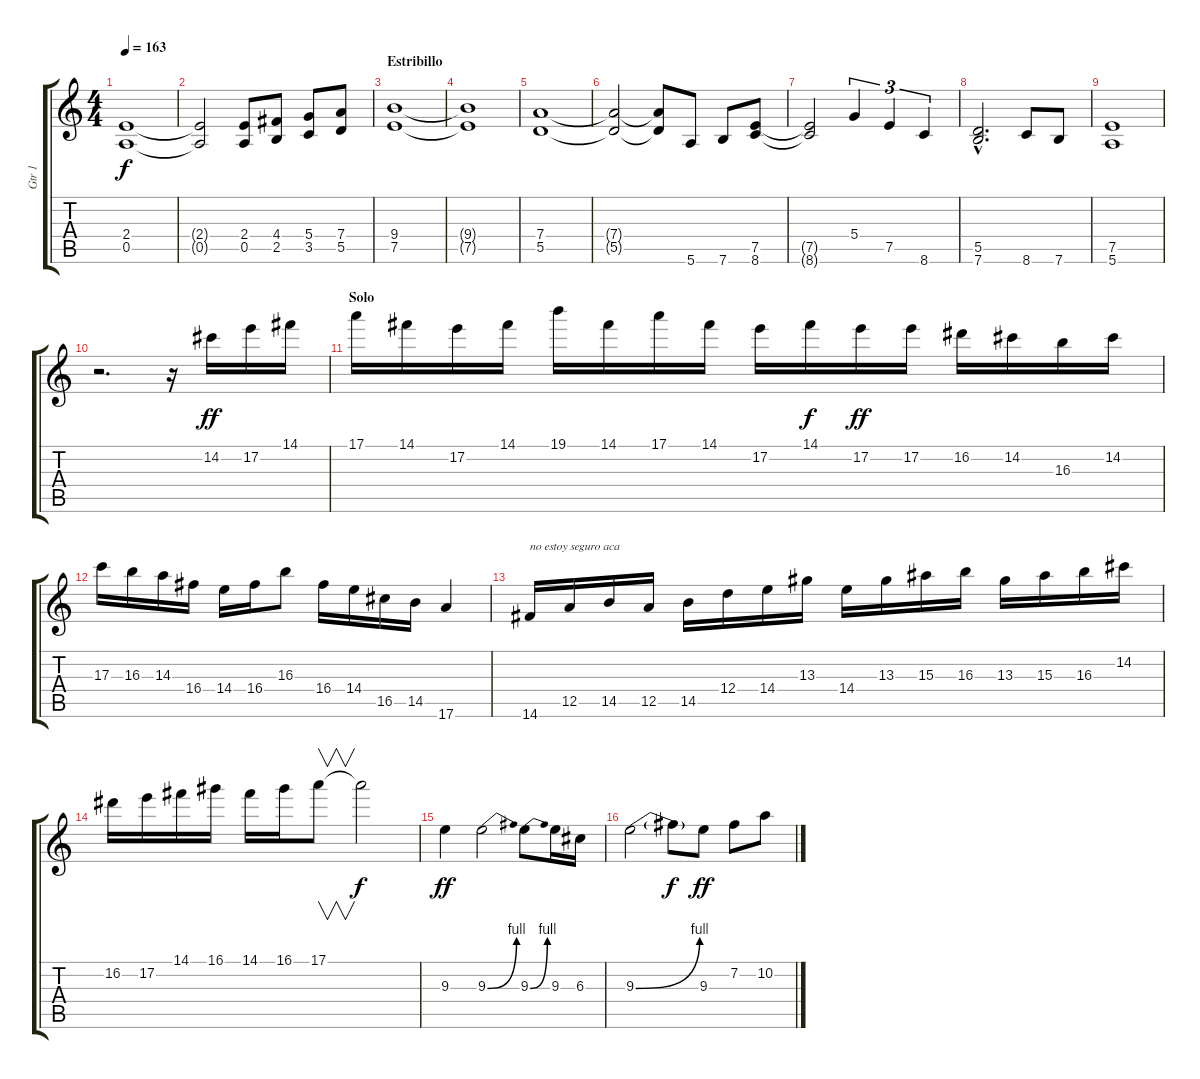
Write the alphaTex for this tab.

\track ("Gtr 1" "Gtr 1") {instrument distortionguitar}
\staff {score tabs}
\tuning (E4 B3 G3 D3 A2 E2) {hide}
\ts (4 4)
\tempo 163
\clef g2
\ks c
(2.4 0.5).1{dy f} |
(2.4{t} 0.5{t}).2 (2.4 0.5).8 (4.4 2.5).8 (5.4 3.5).8 (7.4 5.5).8 |
\section ("" "Estribillo")
(9.4 7.5).1 |
(9.4{t} 7.5{t}).1 |
(7.4 5.5).1 |
(7.4{t} 5.5{t}).2 (7.4{t} 5.5{t}).8 5.6.8 7.6.8 (7.5 8.6).8 |
(7.5{t} 8.6{t}).2 5.4.4{tu (3 2)} 7.5.4{tu (3 2)} 8.6.4{tu (3 2)} |
(5.5{hac} 7.6{hac}).2{d} 8.6.8 7.6.8 |
(7.5 5.6).1 |
r.2{d} r.16 14.2.16{dy ff} 17.2.16 14.1.16 |
\section ("" "Solo")
17.1.16 14.1.16 17.2.16 14.1.16 19.1.16 14.1.16 17.1.16 14.1.16 17.2.16 14.1.16{dy f} 17.2.16{dy ff} 17.2.16 16.2.16 14.2.16 16.3.16 14.2.16 |
17.3.16 16.3.16 14.3.16 16.4.16 14.4.16 16.4.16 16.3.8 16.4.16 14.4.16 16.5.16 14.5.16 17.6.4 |
14.6.16{txt "no estoy seguro aca"} 12.5.16 14.5.16 12.5.16 14.5.16 12.4.16 14.4.16 13.3.16 14.4.16 13.3.16 15.3.16 16.3.16 13.3.16 15.3.16 16.3.16 14.2.16 |
16.2.16 17.2.16 14.1.16 16.1.16 14.1.16 16.1.16 17.1.8{v} 17.1{t}.2{dy f} |
9.3.4{dy ff} 9.3{be (bend 0 0 60 4)}.2 9.3{be (bend 0 0 60 4)}.8 9.3.16 6.3.16 |
9.3{be (bend 0 0 60 4)}.2 9.3{t}.8{dy f} 9.3.8{dy ff} 7.2.8 10.2.8
